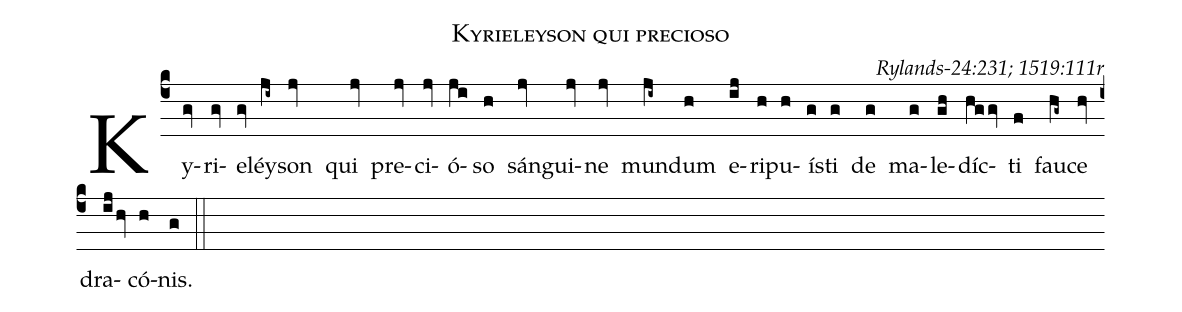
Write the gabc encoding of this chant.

name: Kyrieleyson qui precioso;
commentary: Rylands-24:231; 1519:111r;
%%
(c4) Ky(gv)ri(gv)e(gv)léy(ji~)son(jv) qui(jv) pre(jv)ci(jv)ó(ji)so(h) sán(jv)gui(jv)ne(jv) mun(ji~)dum(h) e(ij)ri(h)pu(h)ís(g)ti(g) de(g) ma(g)le(gh)díc(hggv)ti(f) fau(hg~)ce(hv) dra(ijhv)có(h)nis.(g) (::)
